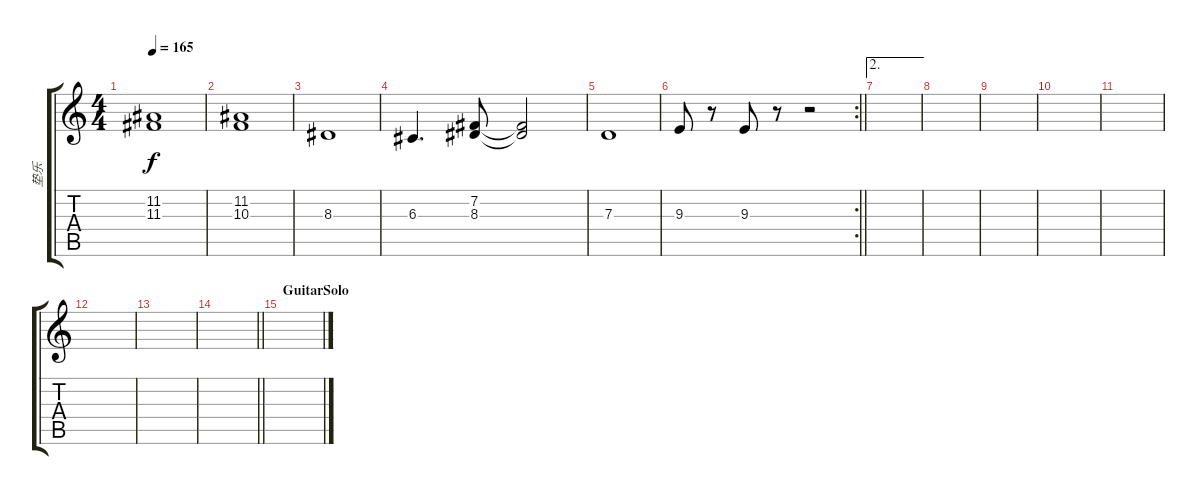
\track ("垫乐" "垫乐") {instrument lead1square}
\staff {score tabs}
\tuning (E4 B3 G3 D3 A2 E2) {hide}
\ts (4 4)
\tempo 165
\clef g2
\ks c
(11.2 11.3).1{dy f} |
(11.2 10.3).1 |
8.3.1 |
6.3.4{d} (7.2 8.3).8 (7.2{t} 8.3{t}).2 |
7.3.1 |
\rc 2
\barLineRight lightlight
9.3.8 r.8 9.3.8 r.8 r.2 |
\ae 2
|
|
|
|
|
|
|
\barLineRight lightlight
|
\section ("" "GuitarSolo")
